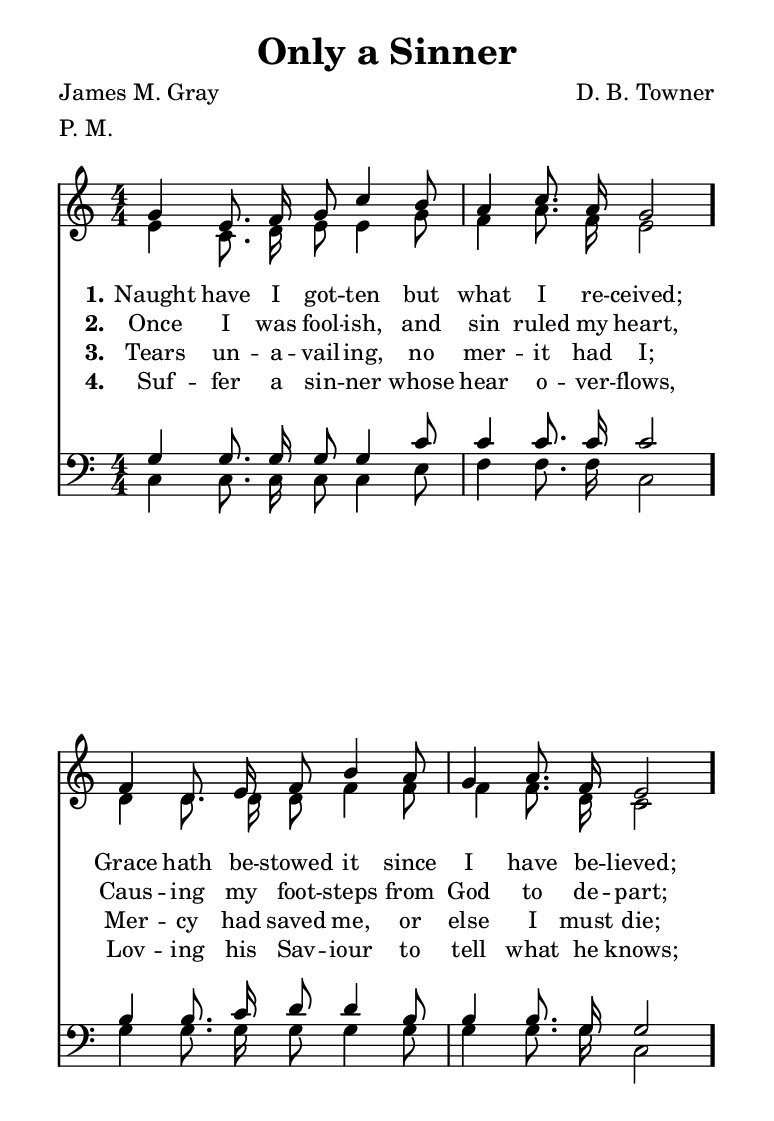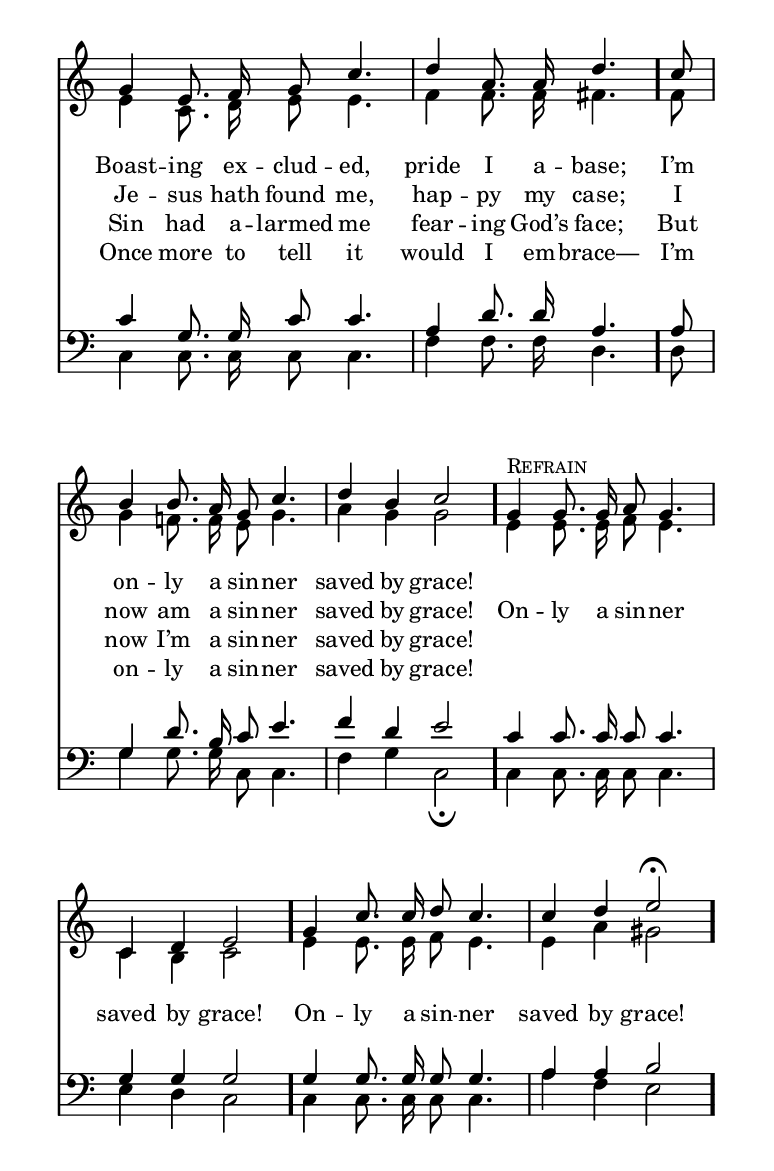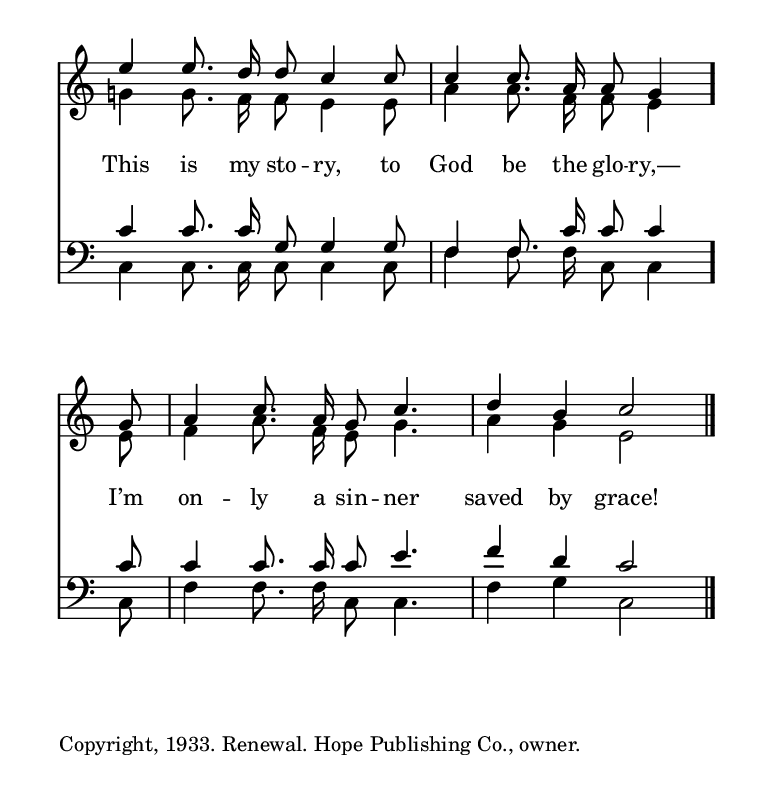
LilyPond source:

\include "common/global.ily"
\paper {
  \include "common/paper.ily"
}

\header{
  hymnnumber = "112"
  title = "Only a Sinner"
  tunename = ""
  meter = "P. M."
  poet = "James M. Gray"
  composer = "D. B. Towner" % Daniel B. Towner
  %copyright = ""
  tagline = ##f
}

% for fermata in MIDI
ta = { \tempo 4=80 }
tb = { \tempo 4=40 }

patternAA = { c4 c8. c16 c8 c4 c8 | c4 c8. c16 c2 }
patternAB = { c4 c8. c16 c8 c4 c8 | c4 c8. c16 c8 c4 }

patternBA = { c4 c8. c16 c8 c4. | c4 c8. c16 c4. }

patternCA = { c8 | c4 c8. c16 c8 c4. | c4 c4 c2 }

patternDA = { c4 c8. c16 c8 c4. | c4 c4 c2 }

global = {
  \include "common/overrides.ily"
  \override Staff.TimeSignature.style = #'numbered
  \time 4/4
  \override Score.MetronomeMark.transparent = ##t % hide all fermata changes too
  \ta
  \key c \major
  %\partial 4
  \autoBeamOff
}

notesSoprano = {
\global
\relative c'' {

  \changePitch \patternAA { g e f g c b | a c a g }
  \changePitch \patternAA { f d e f b a | g a f e }
  \changePitch \patternBA { g e f g c | d a a d }
  \changePitch \patternCA { c | b b a g c | d b c }

  << s^\markup { \small \caps "Refrain" }
  \changePitch \patternDA { g g g a g | c, d e } >>
  \changePitch \patternDA { g c c d c | c d \tb e \fermata \ta }
  \changePitch \patternAB { e e d d c c | c c a a g }
  \changePitch \patternCA { g | a c a g c | d b c }

  \bar "|."

}
}

notesAlto = {
\global
\relative e' {

  \changePitch \patternAA { e c d e e g | f a f e }
  \changePitch \patternAA { d d d d f f | f f d c }
  \changePitch \patternBA { e c d e e | f f f fis }
  \changePitch \patternCA { fis | g f! f e g | a g g }

  \changePitch \patternDA { e e e f e | c b c }
  \changePitch \patternDA { e e e f e | e a gis }
  \changePitch \patternAB { g! g f f e e | a a f f e }
  \changePitch \patternCA { e | f a f e g | a g e }

}
}

notesTenor = {
\global
\relative a {

  \changePitch \patternAA { g g g g g c | c c c c }
  \changePitch \patternAA { b b c d d b | b b g g }
  \changePitch \patternBA { c g g c c | a d d a }
  \changePitch \patternCA { a | g d' b c e | f d e }

  \changePitch \patternDA { c c c c c | g g g }
  \changePitch \patternDA { g g g g g | a a b }
  \changePitch \patternAB { c c c g g g | f f c' c c }
  \changePitch \patternCA { c | c c c c e | f d c }

}
}

notesBass = {
\global
\relative f {

  \changePitch \patternAA { c c c c c e | f f f c }
  \changePitch \patternAA { g' g g g g g | g g g c, }
  \changePitch \patternBA { c c c c c | f f f d }
  \changePitch \patternCA { d | g g g c, c | f g c, \fermata }

  \changePitch \patternDA { c c c c c | e d c }
  \changePitch \patternDA { c c c c c | a' f e }
  \changePitch \patternAB { c c c c c c | f f f c c }
  \changePitch \patternCA { c | f f f c c | f g c, }

}
}

Refrain = \lyricmode {

On -- ly a sin -- ner saved by grace! \bar "."
On -- ly a sin -- ner saved by grace! \bar "."
This is my sto -- ry, to God be the glo -- ry,— \bar "."
I’m on -- ly a sin -- ner saved by grace! \bar "."

}

wordsA = \lyricmode {
\set stanza = "1."

Naught have I got -- ten but what I re -- ceived; \bar "."
Grace hath be -- stowed it since I have be -- lieved; \bar "."
Boast -- ing ex -- clud -- ed, pride I a -- base; \bar "."
I’m on -- ly a sin -- ner saved by grace! \bar "."

}

wordsB = \lyricmode {
\set stanza = "2."

Once I was fool -- ish, and sin ruled my heart,
Caus -- ing my foot -- steps from God to de -- part;
Je -- sus hath found me, hap -- py my case;
I now am a sin -- ner saved by grace!

\Refrain

}

wordsC = \lyricmode {
\set stanza = "3."

Tears un -- a -- vail -- ing, no mer -- it had I;
Mer -- cy had saved me, or else I must die;
Sin had a -- larmed me fear -- ing God’s face;
But now I’m a sin -- ner saved by grace!

}

wordsD = \lyricmode {
\set stanza = "4."

Suf -- fer a sin -- ner whose hear o -- ver -- flows,
Lov -- ing his Sav -- iour to tell what he knows;
Once more to tell it would I em -- brace—
I’m on -- ly a sin -- ner saved by grace!

}

\score {
  \context ChoirStaff <<
    \context Staff = upper <<
      \set ChoirStaff.systemStartDelimiter = #'SystemStartBar
      \context Voice  = sopranos { \voiceOne << \notesSoprano >> }
      \context Voice  = altos { \voiceTwo << \notesAlto >> }
      \context Lyrics = one   \lyricsto sopranos \wordsA
      \context Lyrics = two   \lyricsto sopranos \wordsB
      \context Lyrics = three \lyricsto sopranos \wordsC
      \context Lyrics = four  \lyricsto sopranos \wordsD
    >>
    \context Staff = men <<
      \clef bass
      \context Voice  = tenors { \voiceOne << \notesTenor >> }
      \context Voice  = basses { \voiceTwo << \notesBass >> }
    >>
  >>
  \layout {
    \context { \Voice \remove "Forbid_line_break_engraver" }
    \include "common/layout.ily"
  }
  \midi{
    \include "common/midi.ily"
  }
}

\noPageBreak \markup { \small { Copyright, 1933. Renewal. Hope Publishing Co., owner. } }

\version "2.19.49"  % necessary for upgrading to future LilyPond versions.

% vi:set et ts=2 sw=2 ai nocindent syntax=lilypond:
